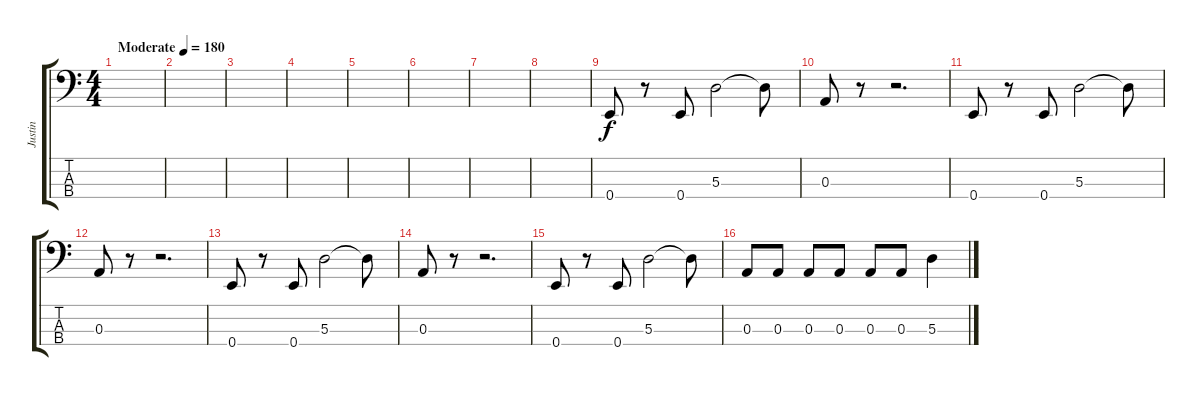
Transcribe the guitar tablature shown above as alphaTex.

\track ("Justin" "Justin") {instrument electricbassfinger}
\staff {score tabs}
\tuning (G2 D2 A1 E1) {hide}
\ts (4 4)
\tempo (180 "Moderate")
\clef f4
\ks c
|
|
|
|
|
|
|
|
0.4.8 r.8 0.4.8 5.3.2 5.3{t}.8 |
0.3.8 r.8 r.2{d} |
0.4.8 r.8 0.4.8 5.3.2 5.3{t}.8 |
0.3.8 r.8 r.2{d} |
0.4.8 r.8 0.4.8 5.3.2 5.3{t}.8 |
0.3.8 r.8 r.2{d} |
0.4.8 r.8 0.4.8 5.3.2 5.3{t}.8 |
0.3.8 0.3.8 0.3.8 0.3.8 0.3.8 0.3.8 5.3.4
